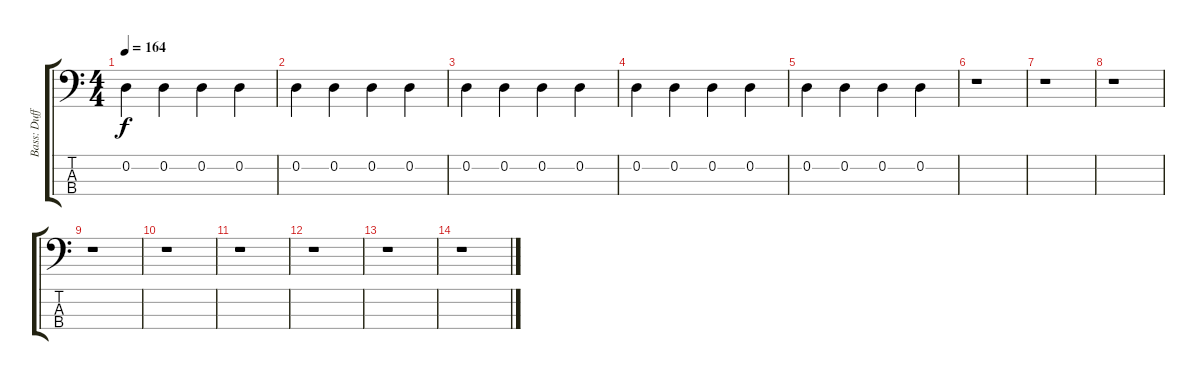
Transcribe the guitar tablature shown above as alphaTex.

\track ("Bass: Duff" "Bass: Duff") {instrument fretlessbass}
\staff {score tabs}
\tuning (G2 D2 A1 E1) {hide}
\ts (4 4)
\tempo 164
\clef f4
\ks c
0.2.4{dy f} 0.2.4 0.2.4 0.2.4 |
0.2.4 0.2.4 0.2.4 0.2.4 |
0.2.4 0.2.4 0.2.4 0.2.4 |
0.2.4 0.2.4 0.2.4 0.2.4 |
0.2.4 0.2.4 0.2.4 0.2.4 |
r.1 |
r.1 |
r.1 |
r.1 |
r.1 |
r.1 |
r.1 |
r.1 |
r.1
